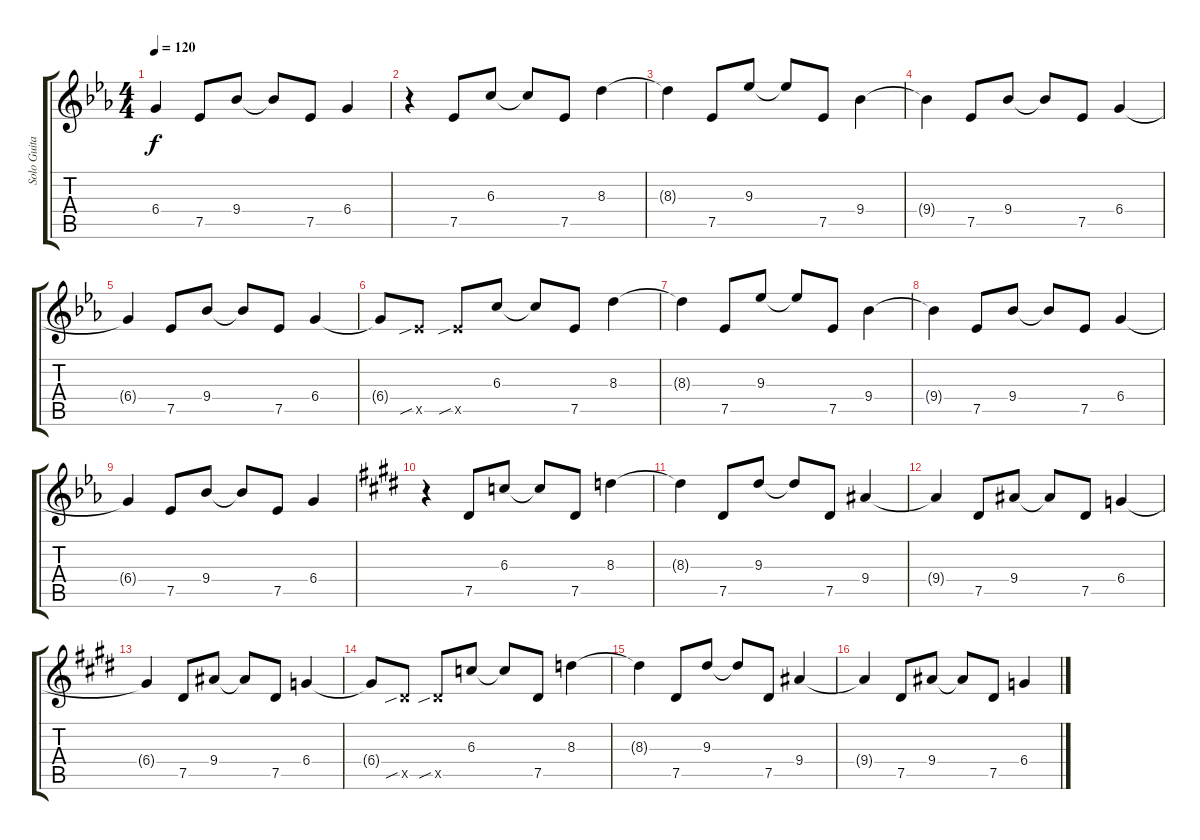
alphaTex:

\track ("Solo Guitar" "Solo Guita") {instrument distortionguitar}
\staff {score tabs}
\tuning (Eb4 Bb3 Gb3 Db3 Ab2 Eb2) {hide}
\ts (4 4)
\tempo 120
\clef g2
\ks eb
6.4{t}.4{dy f} 7.5.8 9.4.8 9.4{t}.8 7.5.8 6.4.4 |
r.4 7.5.8 6.3.8 6.3{t}.8 7.5.8 8.3.4 |
8.3{t}.4 7.5.8 9.3.8 9.3{t}.8 7.5.8 9.4.4 |
9.4{t}.4 7.5.8 9.4.8 9.4{t}.8 7.5.8 6.4.4 |
6.4{t}.4 7.5.8 9.4.8 9.4{t}.8 7.5.8 6.4.4 |
6.4{t}.8 7.5{sib x}.8 7.5{sib x}.8 6.3.8 6.3{t}.8 7.5.8 8.3.4 |
8.3{t}.4 7.5.8 9.3.8 9.3{t}.8 7.5.8 9.4.4 |
9.4{t}.4 7.5.8 9.4.8 9.4{t}.8 7.5.8 6.4.4 |
6.4{t}.4 7.5.8 9.4.8 9.4{t}.8 7.5.8 6.4.4 |
\ks c#minor
r.4 7.5.8 6.3.8 6.3{t}.8 7.5.8 8.3.4 |
8.3{t}.4 7.5.8 9.3.8 9.3{t}.8 7.5.8 9.4.4 |
\ks e
9.4{t}.4 7.5.8 9.4.8 9.4{t}.8 7.5.8 6.4.4 |
\ks c#minor
6.4{t}.4 7.5.8 9.4.8 9.4{t}.8 7.5.8 6.4.4 |
6.4{t}.8 7.5{sib x}.8 7.5{sib x}.8 6.3.8 6.3{t}.8 7.5.8 8.3.4 |
8.3{t}.4 7.5.8 9.3.8 9.3{t}.8 7.5.8 9.4.4 |
\ks e
9.4{t}.4 7.5.8 9.4.8 9.4{t}.8 7.5.8 6.4.4
